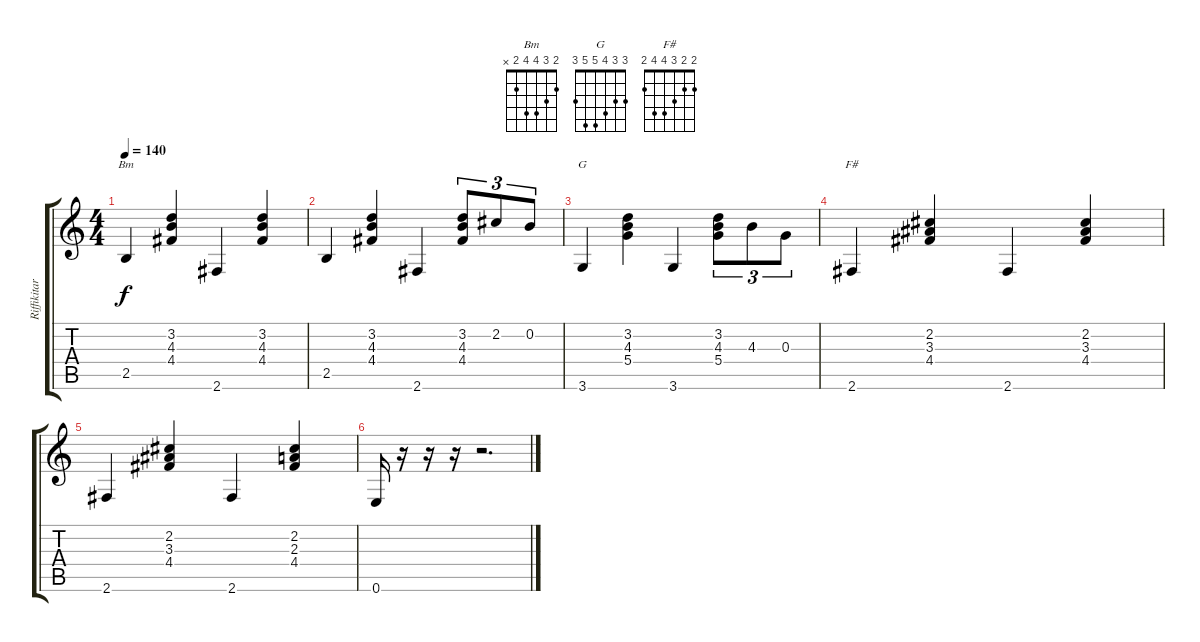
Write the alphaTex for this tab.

\track ("Riffikitara" "Riffikitar") {instrument distortionguitar}
\staff {score tabs}
\tuning (E4 B3 G3 D3 A2 E2) {hide}
\chord ("Bm" 2 3 4 4 2 x)
\chord ("G" 3 3 4 5 5 3)
\chord ("F#" 2 2 3 4 4 2)
\ts (4 4)
\tempo 140
\clef g2
\ks c
2.5.4{ch "Bm" dy f} (3.2 4.3 4.4).4 2.6.4 (3.2 4.3 4.4).4 |
2.5.4 (3.2 4.3 4.4).4 2.6.4 (3.2 4.3 4.4).8{tu (3 2)} 2.2.8{tu (3 2)} 0.2.8{tu (3 2)} |
3.6.4{ch "G"} (3.2 4.3 5.4).4 3.6.4 (3.2 4.3 5.4).8{tu (3 2)} 4.3.8{tu (3 2)} 0.3.8{tu (3 2)} |
2.6.4{ch "F#"} (2.2 3.3 4.4).4 2.6.4 (2.2 3.3 4.4).4 |
2.6.4 (2.2 3.3 4.4).4 2.6.4 (2.2 2.3 4.4).4 |
0.6.16 r.16 r.16 r.16 r.2{d}
